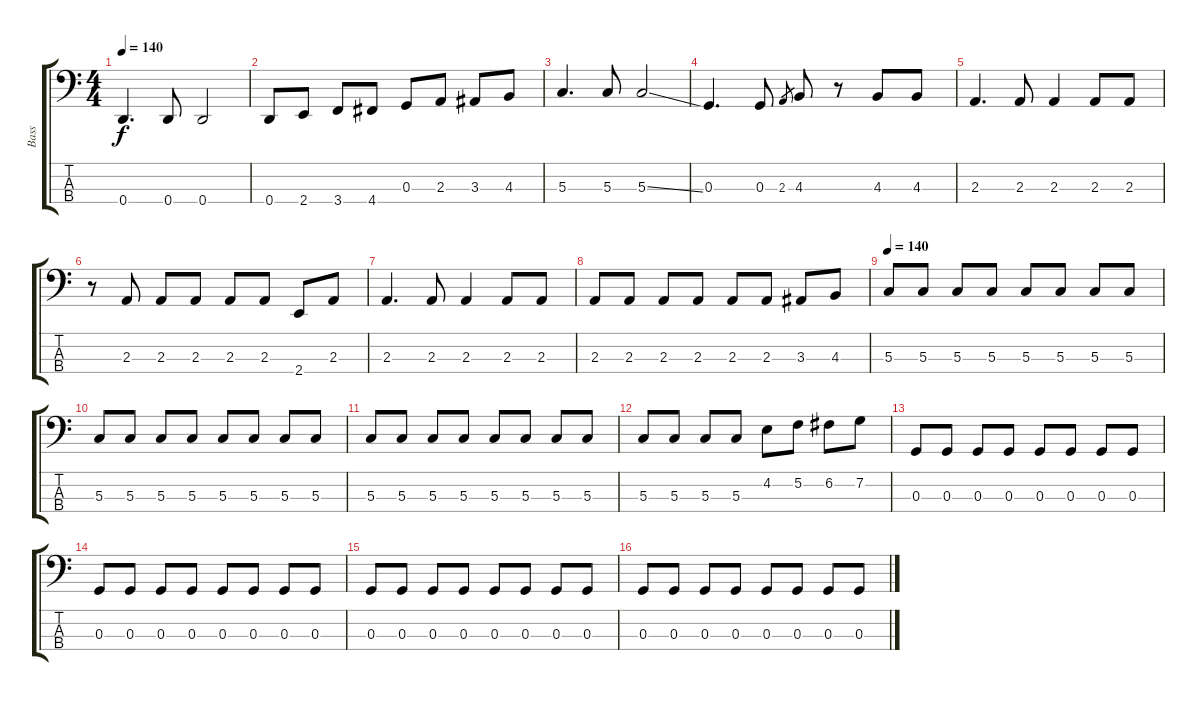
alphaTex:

\track ("Bass" "Bass") {instrument electricbassfinger}
\staff {score tabs}
\tuning (F2 C2 G1 D1) {hide}
\ts (4 4)
\tempo 140
\clef f4
\ks c
0.4.4{d dy f} 0.4.8 0.4.2 |
0.4.8 2.4.8 3.4.8 4.4.8 0.3.8 2.3.8 3.3.8 4.3.8 |
5.3.4{d} 5.3.8 5.3{ss}.2 |
0.3.4{d} 0.3.8 2.3.8{gr} 4.3.8 r.8 4.3.8 4.3.8 |
2.3.4{d} 2.3.8 2.3.4 2.3.8 2.3.8 |
r.8 2.3.8 2.3.8 2.3.8 2.3.8 2.3.8 2.4.8 2.3.8 |
2.3.4{d} 2.3.8 2.3.4 2.3.8 2.3.8 |
2.3.8 2.3.8 2.3.8 2.3.8 2.3.8 2.3.8 3.3.8 4.3.8 |
\tempo 140
5.3.8 5.3.8 5.3.8 5.3.8 5.3.8 5.3.8 5.3.8 5.3.8 |
5.3.8 5.3.8 5.3.8 5.3.8 5.3.8 5.3.8 5.3.8 5.3.8 |
5.3.8 5.3.8 5.3.8 5.3.8 5.3.8 5.3.8 5.3.8 5.3.8 |
5.3.8 5.3.8 5.3.8 5.3.8 4.2.8 5.2.8 6.2.8 7.2.8 |
0.3.8 0.3.8 0.3.8 0.3.8 0.3.8 0.3.8 0.3.8 0.3.8 |
0.3.8 0.3.8 0.3.8 0.3.8 0.3.8 0.3.8 0.3.8 0.3.8 |
0.3.8 0.3.8 0.3.8 0.3.8 0.3.8 0.3.8 0.3.8 0.3.8 |
0.3.8 0.3.8 0.3.8 0.3.8 0.3.8 0.3.8 0.3.8 0.3.8
